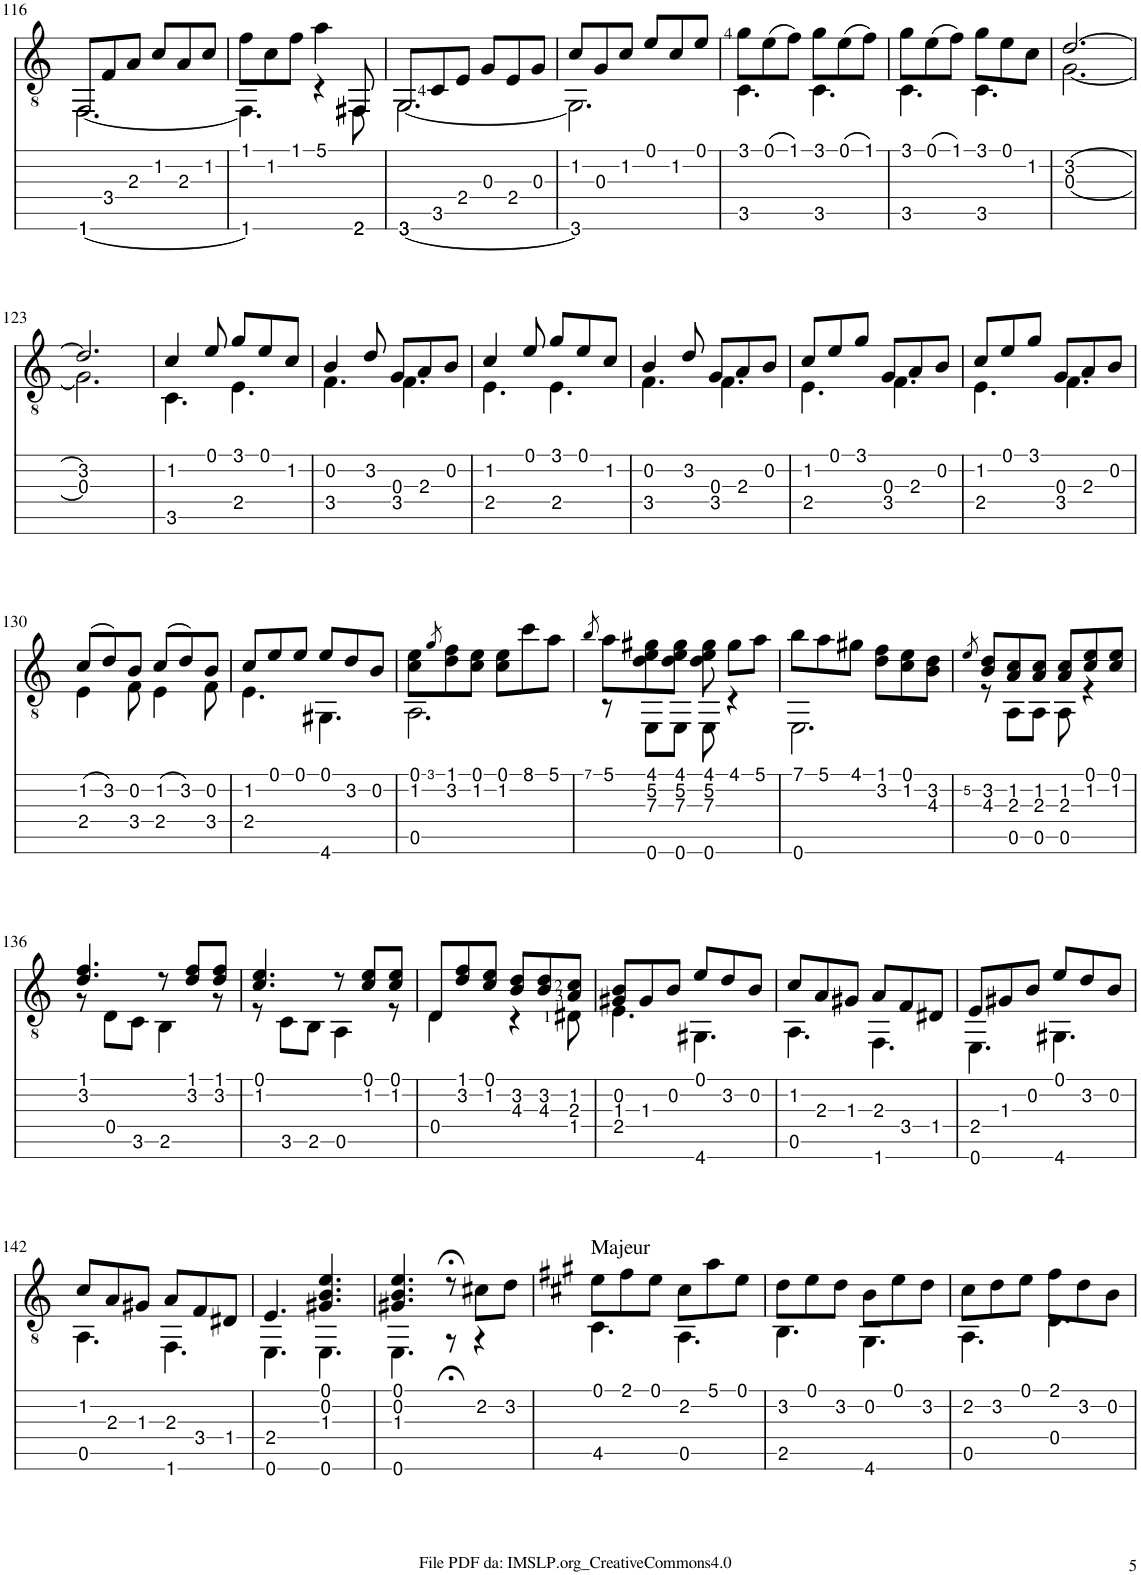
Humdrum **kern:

**kern	**kern
*part1	*part1
*staff2	*staff1
*I"Guitar	*
*I'Guit.	*
!!LO:PB:g=z
*	*clefGv2
*k[]	*k[]
*M6/8	*M6/8
=116	=116
*^	*
!	!	!LO:N:head=open
*	*	*^
8FFL	[2.FF	8FF/L	[2.FF\
8F	.	8F/	.
8AJ	.	8A/J	.
8cL	.	8c/L	.
8A	.	8A/	.
8cJ	.	8c/J	.
=117	=117	=117	=117
8fL	4.FF]	8f\L	4.FF\]
8c	.	8c\	.
8fJ	.	8f\J	.
4a	4r	4a\	4r
8FF#	8FF#	8FF#X/	8FF#\
=118	=118	=118	=118
!	!	!LO:N:head=open	!
8GGL	[2.GG	8GG/L	[2.GG\
8C	.	8C/	.
8EJ	.	8E/J	.
8GL	.	8G/L	.
8E	.	8E/	.
8GJ	.	8G/J	.
=119	=119	=119	=119
8cL	2.GG]	8c/L	2.GG\]
8G	.	8G/	.
8cJ	.	8c/J	.
8eL	.	8e/L	.
8c	.	8c/	.
8eJ	.	8e/J	.
=120	=120	=120	=120
8gL	4.C	8g\L	4.C\
8e	.	(8e\	.
8fJ	.	8f\J)	.
8gL	4.C	8g\L	4.C\
8e	.	(8e\	.
8fJ	.	8f\J)	.
=121	=121	=121	=121
8gL	4.C	8g\L	4.C\
8e	.	(8e\	.
8fJ	.	8f\J)	.
8gL	4.C	8g\L	4.C\
8e	.	8e\	.
8cJ	.	8c\J	.
=122	=122	=122	=122
[2.d	[2.G	[2.d/	[2.G\
!!LO:LB:g=z	!!
=123	=123	=123	=123
2.d]	2.G]	2.d/]	2.G\]
=124	=124	=124	=124
4c	4.C	4c/	4.C\
8e	.	8e/	.
8gL	4.E	8g/L	4.E\
8e	.	8e/	.
8cJ	.	8c/J	.
=125	=125	=125	=125
4B	4.F	4B/	4.F\
8d	.	8d/	.
8GL	4.F	8G/L	4.F\
8A	.	8A/	.
8BJ	.	8B/J	.
=126	=126	=126	=126
4c	4.E	4c/	4.E\
8e	.	8e/	.
8gL	4.E	8g/L	4.E\
8e	.	8e/	.
8cJ	.	8c/J	.
=127	=127	=127	=127
4B	4.F	4B/	4.F\
8d	.	8d/	.
8GL	4.F	8G/L	4.F\
8A	.	8A/	.
8BJ	.	8B/J	.
=128	=128	=128	=128
8cL	4.E	8c/L	4.E\
8e	.	8e/	.
8gJ	.	8g/J	.
8GL	4.F	8G/L	4.F\
8A	.	8A/	.
8BJ	.	8B/J	.
=129	=129	=129	=129
8cL	4.E	8c/L	4.E\
8e	.	8e/	.
8gJ	.	8g/J	.
8GL	4.F	8G/L	4.F\
8A	.	8A/	.
8BJ	.	8B/J	.
!!LO:LB:g=z	!!
=130	=130	=130	=130
8cL	4E	(8c/L	4E\
8d	.	8d/)	.
8BJ	8F	8B/J	8F\
8cL	4E	(8c/L	4E\
8d	.	8d/)	.
8BJ	8F	8B/J	8F\
=131	=131	=131	=131
8cL	4.E	8c/L	4.E\
8e	.	8e/	.
8eJ	.	8e/J	.
8eL	4.GG#	8e/L	4.GG#X\
8d	.	8d/	.
8BJ	.	8B/J	.
=132	=132	=132	=132
8c\ 8e\L	2.AA	8c\ 8e\L	2.AA\
qg	.	8qg/	.
8d\ 8f\	.	8d\ 8f\	.
8c\ 8e\J	.	8c\ 8e\J	.
8c\ 8e\L	.	8c\ 8e\L	.
8cc	.	8cc\	.
8aJ	.	8a\J	.
=133	=133	=133	=133
qb	.	8qb/	.
8aL	8r	8a\L	8r
8d\ 8e\ 8g#\	8EEL	8d\ 8e\ 8g#X\	8EE\L
8d\ 8e\ 8g#\J	8EEJ	8d\ 8e\ 8g#\J	8EE\J
8d\ 8e\ 8g#\L	8EE	8d\ 8e\ 8g#\	8EE\
8g#	4r	8g#\L	4r
8aJ	.	8a\J	.
=134	=134	=134	=134
8bL	2.EE	8b\L	2.EE\
8a	.	8a\	.
8g#J	.	8g#X\J	.
8d\ 8f\L	.	8d\ 8f\L	.
8c\ 8e\	.	8c\ 8e\	.
8B\ 8d\J	.	8B\ 8d\J	.
=135	=135	=135	=135
qe	.	8qe/	.
8B\ 8d\L	8r	8B/ 8d/L	8r
8A\ 8c\	8AAL	8A/ 8c/	8AA\L
8A\ 8c\J	8AAJ	8A/ 8c/J	8AA\J
8A\ 8c\L	8AA	8A/ 8c/L	8AA\
8c\ 8e\	4r	8c/ 8e/	4r
8c\ 8e\J	.	8c/ 8e/J	.
!!LO:LB:g=z	!!
=136	=136	=136	=136
4.d 4.f	8r	4.d/ 4.f/	8r
.	8DL	.	8D\L
.	8CJ	.	8C\J
8r	4BB	8r	4BB\
8d\ 8f\L	.	8d/ 8f/L	.
8d\ 8f\J	8r	8d/ 8f/J	8r
=137	=137	=137	=137
4.c 4.e	8r	4.c/ 4.e/	8r
.	8CL	.	8C\L
.	8BBJ	.	8BB\J
8r	4AA	8r	4AA\
8c\ 8e\L	.	8c/ 8e/L	.
8c\ 8e\J	8r	8c/ 8e/J	8r
=138	=138	=138	=138
8DL	4.D	8D/L	4.D\
8d\ 8f\	.	8d/ 8f/	.
8c\ 8e\J	.	8c/ 8e/J	.
8B\ 8d\L	4r	8B/ 8d/L	4r
8B\ 8d\	.	8B/ 8d/	.
8A\ 8c\J	8D#	8A/ 8c/J	8D#X\
=139	=139	=139	=139
8G#\ 8B\L	4.E	8G#X/ 8B/L	4.E\
8G#	.	8G#/	.
8BJ	.	8B/J	.
8eL	4.GG#	8e/L	4.GG#X\
8d	.	8d/	.
8BJ	.	8B/J	.
=140	=140	=140	=140
8cL	4.AA	8c/L	4.AA\
8A	.	8A/	.
8G#J	.	8G#X/J	.
8AL	4.FF	8A/L	4.FF\
8F	.	8F/	.
8D#J	.	8D#X/J	.
=141	=141	=141	=141
8EL	4.EE	8E/L	4.EE\
8G#	.	8G#X/	.
8BJ	.	8B/J	.
8eL	4.GG#	8e/L	4.GG#X\
8d	.	8d/	.
8BJ	.	8B/J	.
!!LO:LB:g=z	!!
=142	=142	=142	=142
8cL	4.AA	8c/L	4.AA\
8A	.	8A/	.
8G#J	.	8G#X/J	.
8AL	4.FF	8A/L	4.FF\
8F	.	8F/	.
8D#J	.	8D#X/J	.
=143	=143	=143	=143
4.E	4.EE	4.E/	4.EE\
4.G# 4.B 4.e	4.EE	4.G#X/ 4.B/ 4.e/	4.EE\
=144	=144	=144	=144
4.G# 4.B 4.e	4.EE	4.G#X/ 4.B/ 4.e/	4.EE\
8r;<	8r	8r;<	8r
8c#L	4r	8c#X\L	4r
8dJ	.	8d\J	.
=145	=145	=145	=145
*k[f#c#g#]	*	*k[f#c#g#]	*
!	!	!LO:TX:a:t=Majeur	!
8eL	4.C#	8e\L	4.C#\
8f#	.	8f#\	.
8eJ	.	8e\J	.
8c#L	4.AA	8c#\L	4.AA\
8a	.	8a\	.
8eJ	.	8e\J	.
=146	=146	=146	=146
8dL	4.BB	8d\L	4.BB\
8e	.	8e\	.
8dJ	.	8d\J	.
8BL	4.GG#	8B\L	4.GG#\
8e	.	8e\	.
8dJ	.	8d\J	.
=147	=147	=147	=147
8c#L	4.AA	8c#\L	4.AA\
8d	.	8d\	.
8eJ	.	8e\J	.
8f#L	4.D	8f#\L	4.D\
8d	.	8d\	.
8BJ	.	8B\J	.
*v	*v	*	*
*	*v	*v
=	=
*-	*-
